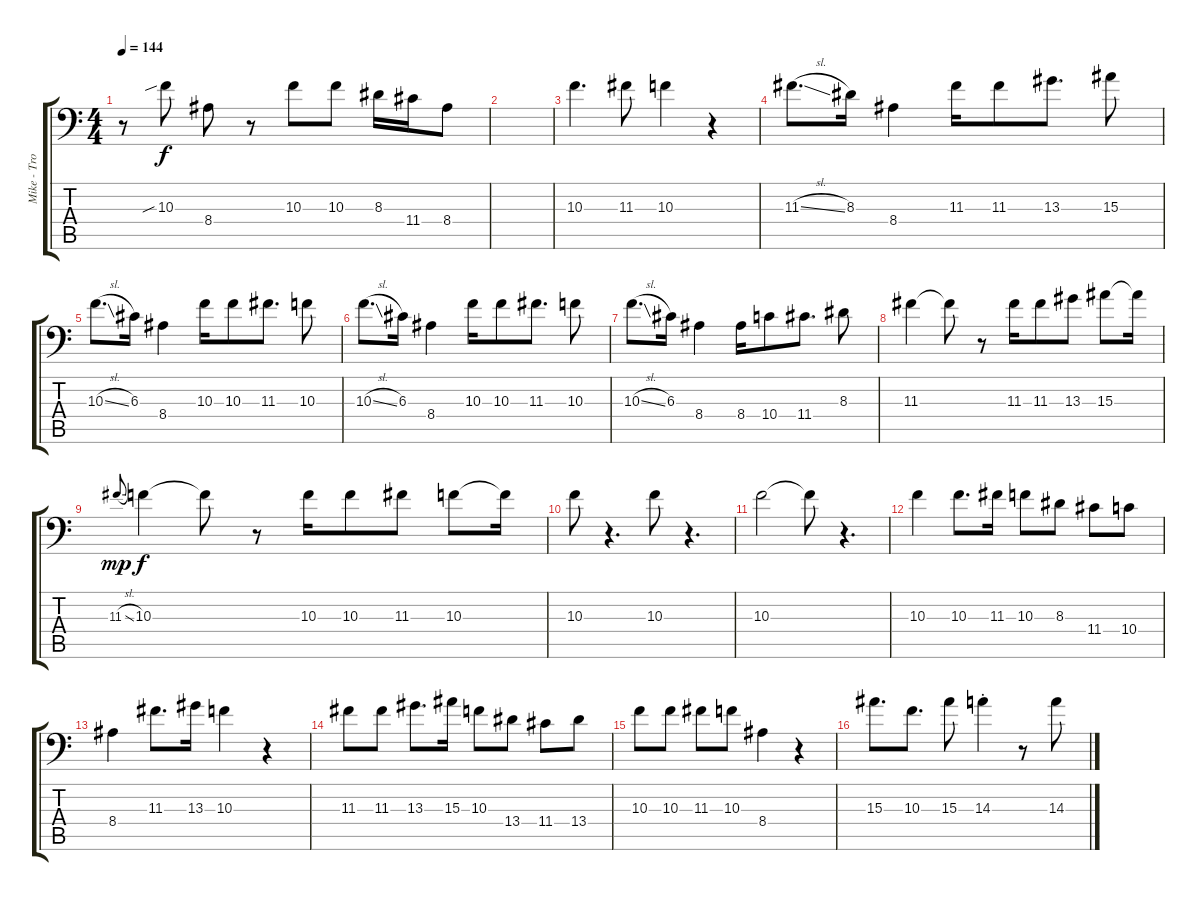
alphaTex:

\track ("Mike - Trombone" "Mike - Tro") {instrument trombone}
\staff {score tabs}
\tuning (E4 B3 G3 D3 A2 A1) {hide}
\ts (4 4)
\tempo 144
\clef f4
\ks c
r.8{dy ff balance 6} 10.3{sib}.8{dy f} 8.4.8 r.8 10.3.8 10.3.8 8.3.16 11.4.16 8.4.8 |
|
10.3.4{d} 11.3.8 10.3.4 r.4 |
11.3{sl}.8{d} 8.3.16 8.4.4 11.3.16 11.3.8 13.3.8{d} 15.3.8 |
10.3{sl}.8{d} 6.3.16 8.4.4 10.3.16 10.3.8 11.3.8{d} 10.3.8 |
10.3{sl}.8{d} 6.3.16 8.4.4 10.3.16 10.3.8 11.3.8{d} 10.3.8 |
10.3{sl}.8{d} 6.3.16 8.4.4 8.4.16 10.4.8 11.4.8{d} 8.3.8 |
11.3.4 11.3{t}.8 r.8 11.3.16 11.3.8 13.3.8 15.3.8 15.3{t}.16 |
11.3{sl}.8{gr onbeat dy mp} 10.3.4{dy f} 10.3{t}.8 r.8 10.3.16 10.3.8 11.3.8 10.3.8 10.3{t}.16 |
10.3.8 r.4{d} 10.3.8 r.4{d} |
10.3.2 10.3{t}.8 r.4{d} |
10.3.4 10.3.8{d} 11.3.16 10.3.8 8.3.8 11.4.8 10.4.8 |
8.4.4 11.3.8{d} 13.3.16 10.3.4 r.4 |
11.3.8 11.3.8 13.3.8{d} 15.3.16 10.3.8 13.4.8 11.4.8 13.4.8 |
10.3.8 10.3.8 11.3.8 10.3.8 8.4.4 r.4 |
15.3.8{d} 10.3.8{d} 15.3.8 14.3{st}.4 r.8 14.3.8
